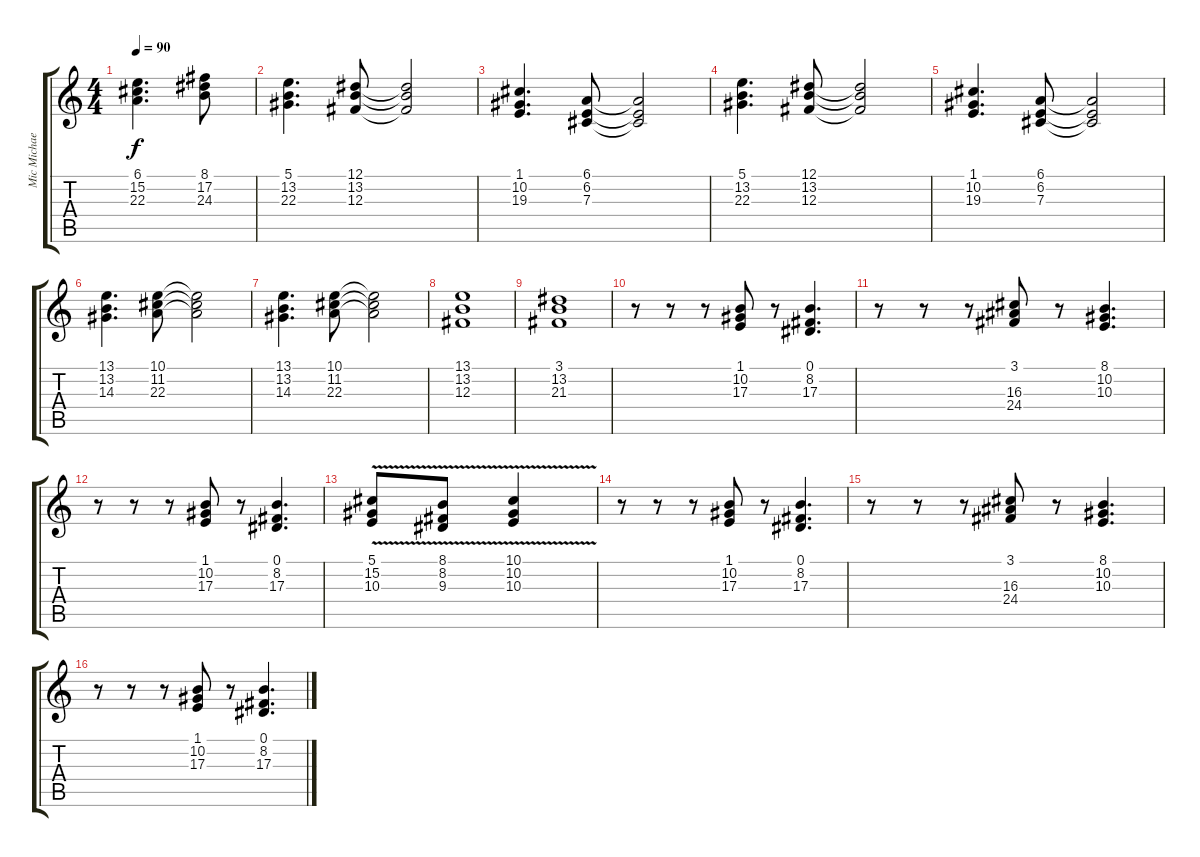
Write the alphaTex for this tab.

\track ("Mic Michaeli" "Mic Michae") {instrument drawbarorgan}
\staff {score tabs}
\tuning (Eb4 Bb3 Gb3 Db3 Ab2 Eb2) {hide}
\ts (4 4)
\tempo 90
\clef g2
\ks c
(6.1 15.2 22.3).4{d dy f} (8.1 17.2 24.3).8 |
(5.1 13.2 22.3).4{d} (12.1 13.2 12.3).8 (12.1{t} 13.2{t} 12.3{t}).2 |
(1.1 10.2 19.3).4{d} (6.1 6.2 7.3).8 (6.1{t} 6.2{t} 7.3{t}).2 |
(5.1 13.2 22.3).4{d} (12.1 13.2 12.3).8 (12.1{t} 13.2{t} 12.3{t}).2 |
(1.1 10.2 19.3).4{d} (6.1 6.2 7.3).8 (6.1{t} 6.2{t} 7.3{t}).2 |
(13.1 13.2 14.3).4{d} (10.1 11.2 22.3).8 (10.1{t} 11.2{t} 22.3{t}).2 |
(13.1 13.2 14.3).4{d} (10.1 11.2 22.3).8 (10.1{t} 11.2{t} 22.3{t}).2 |
(13.1 13.2 12.3).1 |
(3.1 13.2 21.3).1 |
r.8 r.8 r.8 (1.1 10.2 17.3).8 r.8 (0.1 8.2 17.3).4{d} |
r.8 r.8 r.8 (3.1 16.3 24.4).8 r.8 (8.1 10.2 10.3).4{d} |
r.8 r.8 r.8 (1.1 10.2 17.3).8 r.8 (0.1 8.2 17.3).4{d} |
(5.1{v} 15.2{v} 10.3{v}).8 (8.1{v} 8.2{v} 9.3{v}).8 (10.1{v} 10.2{v} 10.3{v}).4 |
r.8 r.8 r.8 (1.1 10.2 17.3).8 r.8 (0.1 8.2 17.3).4{d} |
r.8 r.8 r.8 (3.1 16.3 24.4).8 r.8 (8.1 10.2 10.3).4{d} |
r.8 r.8 r.8 (1.1 10.2 17.3).8 r.8 (0.1 8.2 17.3).4{d}
